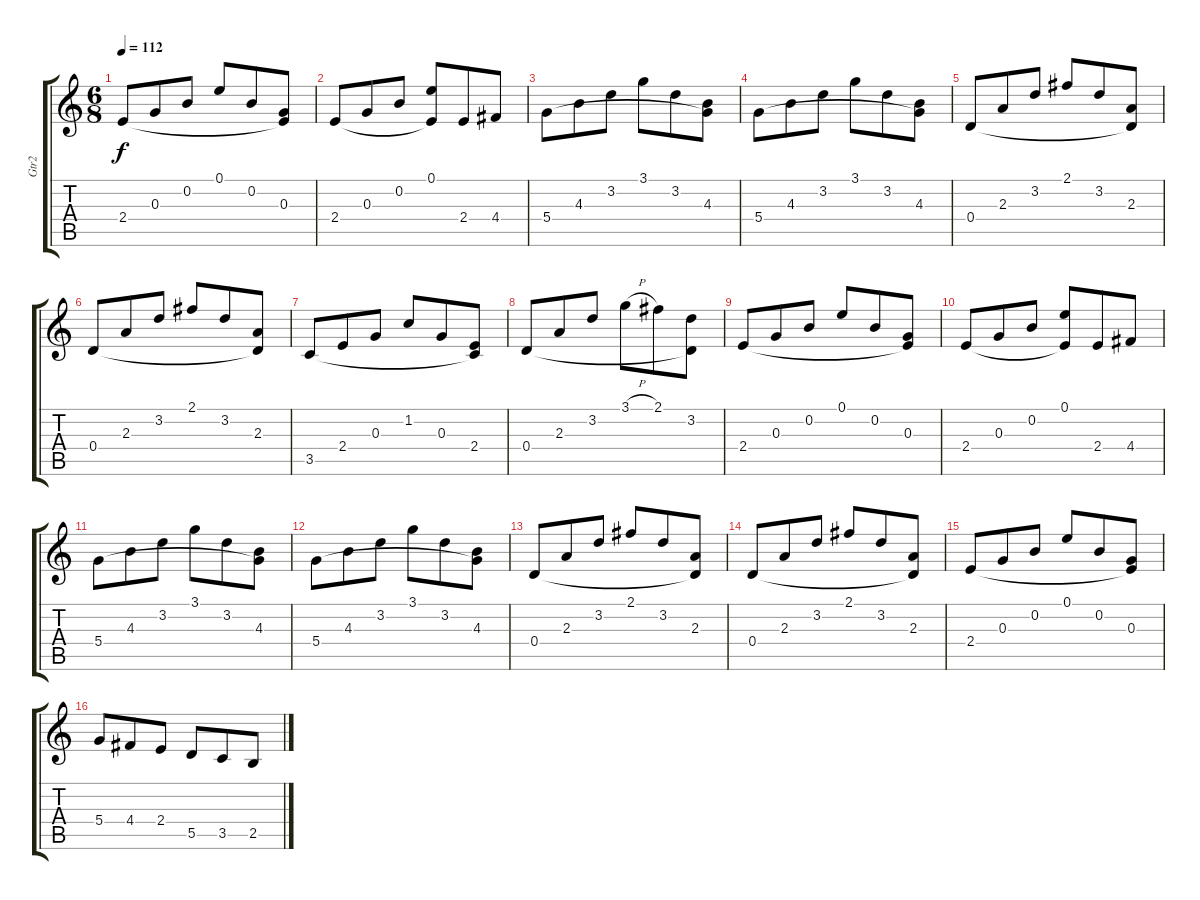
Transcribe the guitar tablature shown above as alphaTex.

\track ("Gtr2" "Gtr2") {instrument acousticguitarsteel}
\staff {score tabs}
\tuning (E4 B3 G3 D3 A2 E2) {hide}
\ts (6 8)
\tempo 112
\clef g2
\ks c
2.4.8{dy f} 0.3.8 0.2.8 0.1.8 0.2.8 (0.3 2.4{t}).8 |
2.4.8 0.3.8 0.2.8 (0.1 2.4{t}).8 2.4.8 4.4.8 |
5.4.8 4.3.8 3.2.8 3.1.8 3.2.8 (4.3 5.4{t}).8 |
5.4.8 4.3.8 3.2.8 3.1.8 3.2.8 (4.3 5.4{t}).8 |
0.4.8 2.3.8 3.2.8 2.1.8 3.2.8 (2.3 0.4{t}).8 |
0.4.8 2.3.8 3.2.8 2.1.8 3.2.8 (2.3 0.4{t}).8 |
3.5.8 2.4.8 0.3.8 1.2.8 0.3.8 (2.4 3.5{t}).8 |
0.4.8 2.3.8 3.2.8 3.1{h}.8 2.1.8 (3.2 0.4{t}).8 |
2.4.8 0.3.8 0.2.8 0.1.8 0.2.8 (0.3 2.4{t}).8 |
2.4.8 0.3.8 0.2.8 (0.1 2.4{t}).8 2.4.8 4.4.8 |
5.4.8 4.3.8 3.2.8 3.1.8 3.2.8 (4.3 5.4{t}).8 |
5.4.8 4.3.8 3.2.8 3.1.8 3.2.8 (4.3 5.4{t}).8 |
0.4.8 2.3.8 3.2.8 2.1.8 3.2.8 (2.3 0.4{t}).8 |
0.4.8 2.3.8 3.2.8 2.1.8 3.2.8 (2.3 0.4{t}).8 |
2.4.8 0.3.8 0.2.8 0.1.8 0.2.8 (0.3 2.4{t}).8 |
5.4.8 4.4.8 2.4.8 5.5.8 3.5.8 2.5.8
